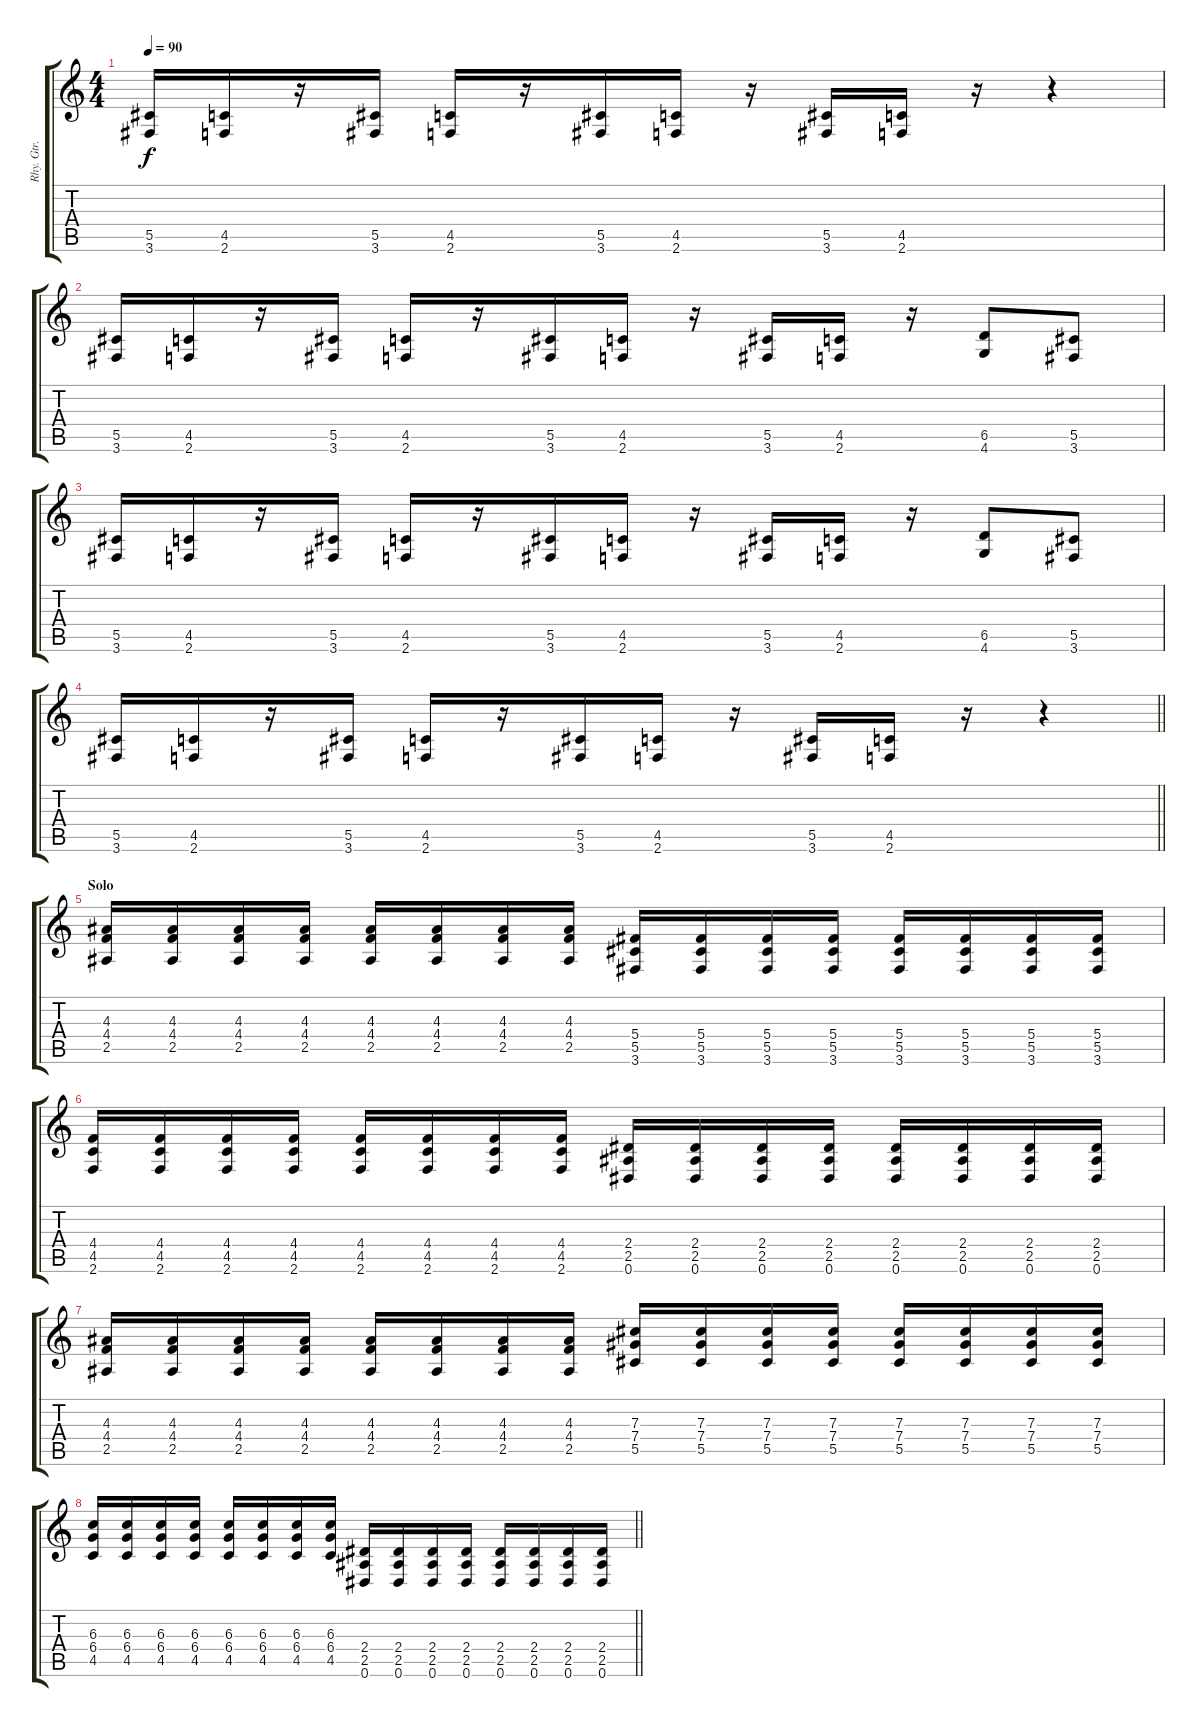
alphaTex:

\track ("Rhy. Gtr. 2" "Rhy. Gtr. ") {instrument distortionguitar}
\staff {score tabs}
\tuning (Eb4 Bb3 Gb3 Db3 Ab2 Eb2) {hide}
\ts (4 4)
\tempo 90
\clef g2
\ks c
(5.5 3.6).16{dy f} (4.5 2.6).16 r.16 (5.5 3.6).16 (4.5 2.6).16 r.16 (5.5 3.6).16 (4.5 2.6).16 r.16 (5.5 3.6).16 (4.5 2.6).16 r.16 r.4 |
(5.5 3.6).16 (4.5 2.6).16 r.16 (5.5 3.6).16 (4.5 2.6).16 r.16 (5.5 3.6).16 (4.5 2.6).16 r.16 (5.5 3.6).16 (4.5 2.6).16 r.16 (6.5 4.6).8 (5.5 3.6).8 |
(5.5 3.6).16 (4.5 2.6).16 r.16 (5.5 3.6).16 (4.5 2.6).16 r.16 (5.5 3.6).16 (4.5 2.6).16 r.16 (5.5 3.6).16 (4.5 2.6).16 r.16 (6.5 4.6).8 (5.5 3.6).8 |
\barLineRight lightlight
(5.5 3.6).16 (4.5 2.6).16 r.16 (5.5 3.6).16 (4.5 2.6).16 r.16 (5.5 3.6).16 (4.5 2.6).16 r.16 (5.5 3.6).16 (4.5 2.6).16 r.16 r.4 |
\section ("" "Solo")
(4.3 4.4 2.5).16 (4.3 4.4 2.5).16 (4.3 4.4 2.5).16 (4.3 4.4 2.5).16 (4.3 4.4 2.5).16 (4.3 4.4 2.5).16 (4.3 4.4 2.5).16 (4.3 4.4 2.5).16 (5.4 5.5 3.6).16 (5.4 5.5 3.6).16 (5.4 5.5 3.6).16 (5.4 5.5 3.6).16 (5.4 5.5 3.6).16 (5.4 5.5 3.6).16 (5.4 5.5 3.6).16 (5.4 5.5 3.6).16 |
(4.4 4.5 2.6).16 (4.4 4.5 2.6).16 (4.4 4.5 2.6).16 (4.4 4.5 2.6).16 (4.4 4.5 2.6).16 (4.4 4.5 2.6).16 (4.4 4.5 2.6).16 (4.4 4.5 2.6).16 (2.4 2.5 0.6).16 (2.4 2.5 0.6).16 (2.4 2.5 0.6).16 (2.4 2.5 0.6).16 (2.4 2.5 0.6).16 (2.4 2.5 0.6).16 (2.4 2.5 0.6).16 (2.4 2.5 0.6).16 |
(4.3 4.4 2.5).16 (4.3 4.4 2.5).16 (4.3 4.4 2.5).16 (4.3 4.4 2.5).16 (4.3 4.4 2.5).16 (4.3 4.4 2.5).16 (4.3 4.4 2.5).16 (4.3 4.4 2.5).16 (7.3 7.4 5.5).16 (7.3 7.4 5.5).16 (7.3 7.4 5.5).16 (7.3 7.4 5.5).16 (7.3 7.4 5.5).16 (7.3 7.4 5.5).16 (7.3 7.4 5.5).16 (7.3 7.4 5.5).16 |
\barLineRight lightlight
(6.3 6.4 4.5).16 (6.3 6.4 4.5).16 (6.3 6.4 4.5).16 (6.3 6.4 4.5).16 (6.3 6.4 4.5).16 (6.3 6.4 4.5).16 (6.3 6.4 4.5).16 (6.3 6.4 4.5).16 (2.4 2.5 0.6).16 (2.4 2.5 0.6).16 (2.4 2.5 0.6).16 (2.4 2.5 0.6).16 (2.4 2.5 0.6).16 (2.4 2.5 0.6).16 (2.4 2.5 0.6).16 (2.4 2.5 0.6).16
